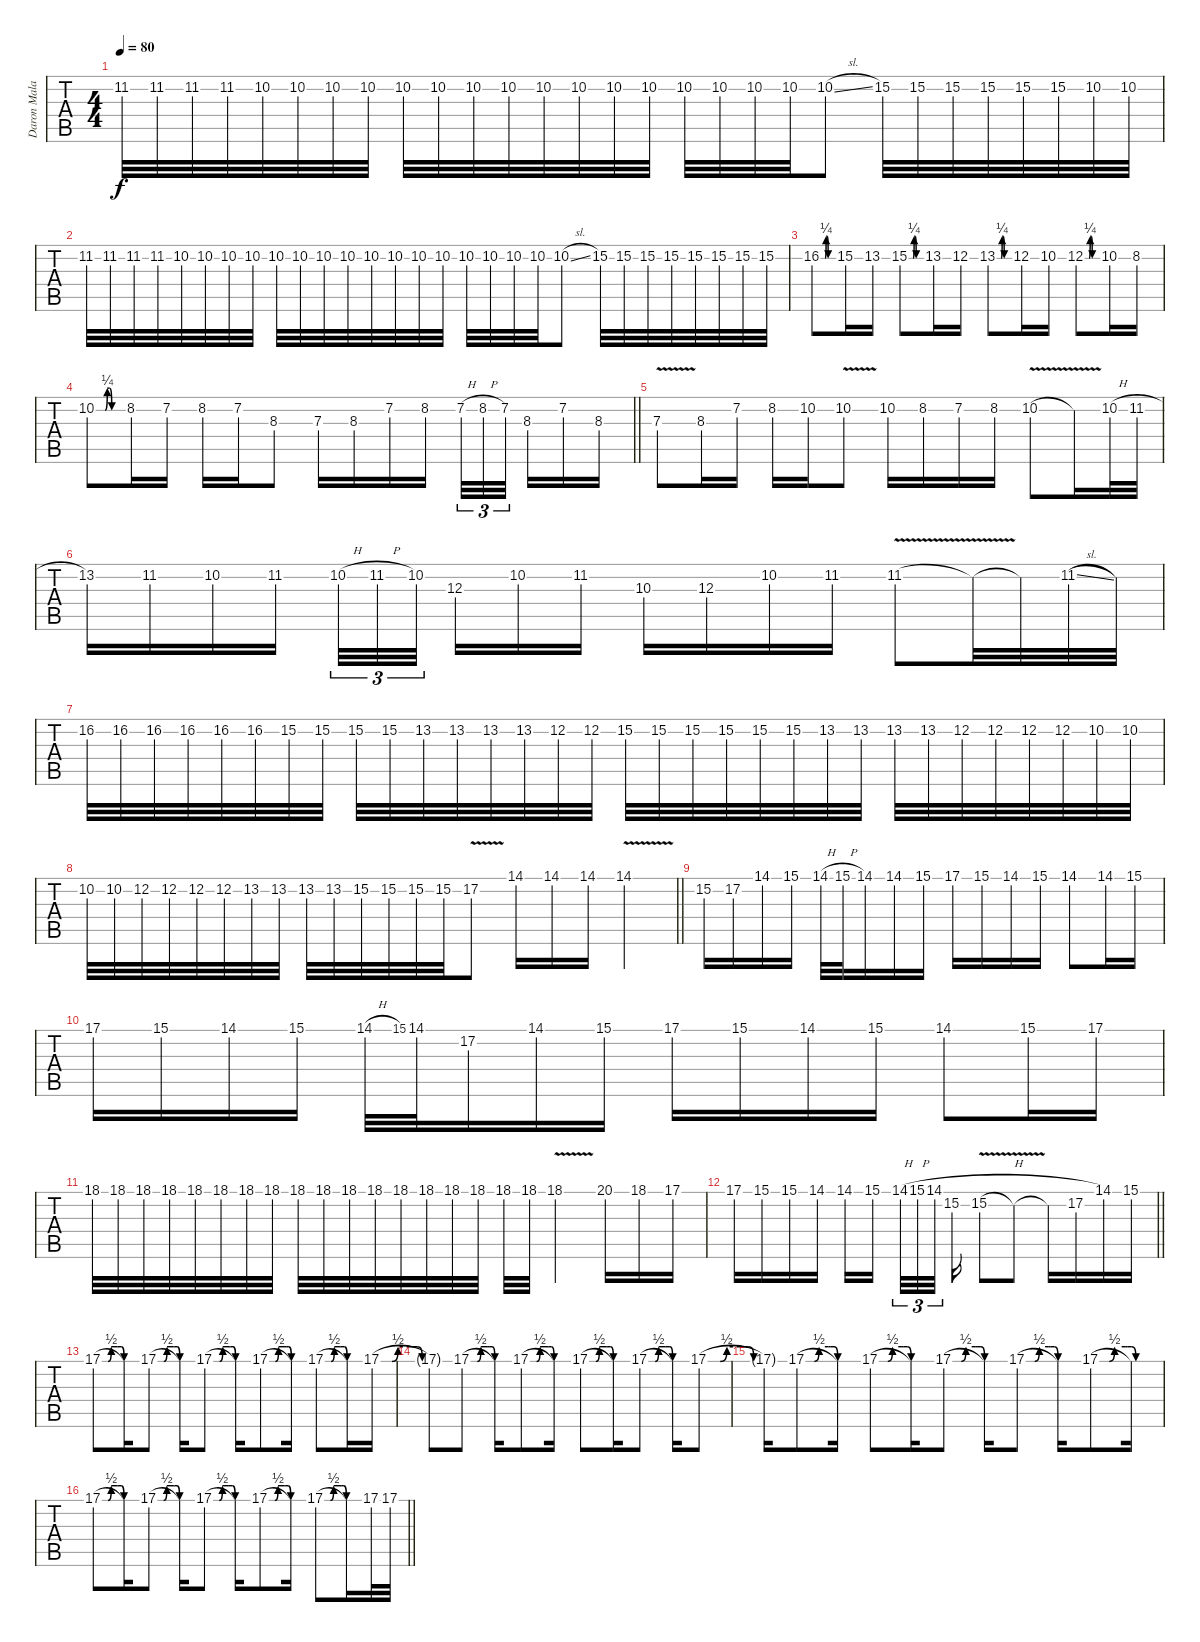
\track ("Daron Malakian (Lead guitar)" "Daron Mala") {instrument distortionguitar}
\staff {tabs}
\tuning (E4 B3 G3 D3 A2 D2) {hide}
\ts (4 4)
\tempo 80
\clef g2
\ks c
11.2.32{dy f} 11.2.32 11.2.32 11.2.32 10.2.32 10.2.32 10.2.32 10.2.32 10.2.32 10.2.32 10.2.32 10.2.32 10.2.32 10.2.32 10.2.32 10.2.32 10.2.32 10.2.32 10.2.32 10.2.32 10.2{sl}.8 15.2.32 15.2.32 15.2.32 15.2.32 15.2.32 15.2.32 10.2.32 10.2.32 |
11.2.32 11.2.32 11.2.32 11.2.32 10.2.32 10.2.32 10.2.32 10.2.32 10.2.32 10.2.32 10.2.32 10.2.32 10.2.32 10.2.32 10.2.32 10.2.32 10.2.32 10.2.32 10.2.32 10.2.32 10.2{sl}.8 15.2.32 15.2.32 15.2.32 15.2.32 15.2.32 15.2.32 15.2.32 15.2.32 |
16.2{be (custom 0 0 5 0 10 0 20 0 25 1 30 1 35 0 60 0)}.8 15.2.16 13.2.16 15.2{be (custom 0 0 5 0 15 0 20 0 25 1 30 1 35 0 40 0 60 0)}.8 13.2.16 12.2.16 13.2{be (custom 0 0 5 0 15 0 20 0 25 1 30 1 35 0 40 0 60 0)}.8 12.2.16 10.2.16 12.2{be (custom 0 0 5 0 15 0 20 0 25 1 30 1 35 0 40 0 60 0)}.8 10.2.16 8.2.16 |
\barLineRight lightlight
10.2{be (custom 0 0 5 0 15 0 20 0 25 1 30 1 35 0 40 0 60 0)}.8 8.2.16 7.2.16 8.2.16 7.2.16 8.3.8 7.3.16 8.3.16 7.2.16 8.2.16 7.2{h}.32{tu (3 2)} 8.2{h}.32{tu (3 2)} 7.2.32{tu (3 2) beam splitsecondary} 8.3.16 7.2.16 8.3.16 |
7.3{v}.8 8.3.16 7.2.16 8.2.16 10.2.16 10.2{v}.8 10.2.16 8.2.16 7.2.16 8.2.16 10.2{v}.8 10.2{t}.16 10.2{h}.32 11.2{h}.32 |
13.2.16 11.2.16 10.2.16 11.2.16 10.2{h}.32{tu (3 2)} 11.2{h}.32{tu (3 2)} 10.2.32{tu (3 2) beam splitsecondary} 12.3.16 10.2.16 11.2.16 10.3.16 12.3.16 10.2.16 11.2.16 11.2{v}.8 11.2{t}.32 11.2{t}.32 11.2{sl}.32 11.2{t}.32 |
16.2.32 16.2.32 16.2.32 16.2.32 16.2.32 16.2.32 15.2.32 15.2.32 15.2.32 15.2.32 13.2.32 13.2.32 13.2.32 13.2.32 12.2.32 12.2.32 15.2.32 15.2.32 15.2.32 15.2.32 15.2.32 15.2.32 13.2.32 13.2.32 13.2.32 13.2.32 12.2.32 12.2.32 12.2.32 12.2.32 10.2.32 10.2.32 |
\barLineRight lightlight
10.2.32 10.2.32 12.2.32 12.2.32 12.2.32 12.2.32 13.2.32 13.2.32 13.2.32 13.2.32 15.2.32 15.2.32 15.2.32 15.2.32 17.2{v}.8 14.1.16 14.1.16 14.1.16 14.1{v}.4 |
15.2.16 17.2.16 14.1.16 15.1.16 14.1{h}.32 15.1{h}.32 14.1.16 14.1.16 15.1.16 17.1.16 15.1.16 14.1.16 15.1.16 14.1.8 14.1.16 15.1.16 |
17.1.16 15.1.16 14.1.16 15.1.16 14.1{h}.32 15.1.8{gr} 14.1.32 17.2.16 14.1.16 15.1.16 17.1.16 15.1.16 14.1.16 15.1.16 14.1.8 15.1.16 17.1.16 |
18.1.32 18.1.32 18.1.32 18.1.32 18.1.32 18.1.32 18.1.32 18.1.32 18.1.32 18.1.32 18.1.32 18.1.32 18.1.32 18.1.32 18.1.32 18.1.32 18.1.32 18.1.32 18.1{v}.4 20.1.16 18.1.16 17.1.16 |
\barLineRight lightlight
17.1.16 15.1.16 15.1.16 14.1.16 14.1.16 15.1.16{beam splitsecondary} 14.1{h}.32{tu (3 2)} 15.1{h}.32{tu (3 2)} 14.1{h}.32{tu (3 2) beam splitsecondary} 15.2.16 15.2{v}.8 15.2{t}.8 15.2{t}.16 17.2.16 14.1.16 15.1.16 |
17.1{be (custom 0 0 5 0 9 0 14 2 24 2 26 2 30 2 34 0 40 0 48 0 60 0)}.8{balance 0} 17.1{t}.16 17.1{be (custom 0 0 5 0 9 0 14 2 24 2 26 2 30 2 34 0 40 0 48 0 60 0)}.8 17.1{t}.16 17.1{be (custom 0 0 5 0 9 0 14 2 24 2 26 2 30 2 34 0 40 0 48 0 60 0)}.8 17.1{t}.16 17.1{be (custom 0 0 5 0 9 0 14 2 24 2 26 2 30 2 34 0 40 0 48 0 60 0)}.8 17.1{t}.16 17.1{be (custom 0 0 5 0 9 0 14 2 24 2 26 2 30 2 34 0 40 0 48 0 60 0)}.8 17.1{t}.16 17.1{be (custom 0 0 5 0 9 0 14 2 24 2 26 2 30 2 34 0 40 0 48 0 60 0)}.16 |
17.1{t}.8 17.1{be (custom 0 0 5 0 9 0 14 2 24 2 26 2 30 2 34 0 40 0 48 0 60 0)}.8 17.1{t}.16 17.1{be (custom 0 0 5 0 9 0 14 2 24 2 26 2 30 2 34 0 40 0 48 0 60 0)}.8{balance 16} 17.1{t}.16 17.1{be (custom 0 0 5 0 9 0 14 2 24 2 26 2 30 2 34 0 40 0 48 0 60 0)}.8 17.1{t}.16 17.1{be (custom 0 0 5 0 9 0 14 2 24 2 26 2 30 2 34 0 40 0 48 0 60 0)}.8 17.1{t}.16 17.1{be (custom 0 0 5 0 9 0 14 2 24 2 26 2 30 2 34 0 40 0 48 0 60 0)}.8 |
17.1{t}.16 17.1{be (custom 0 0 5 0 9 0 14 2 24 2 26 2 30 2 34 0 40 0 48 0 60 0)}.8 17.1{t}.16{balance 0} 17.1{be (custom 0 0 5 0 9 0 14 2 24 2 26 2 30 2 34 0 40 0 48 0 60 0)}.8 17.1{t}.16 17.1{be (custom 0 0 5 0 9 0 14 2 24 2 26 2 30 2 34 0 40 0 48 0 60 0)}.8 17.1{t}.16 17.1{be (custom 0 0 5 0 9 0 14 2 24 2 26 2 30 2 34 0 40 0 48 0 60 0)}.8 17.1{t}.16 17.1{be (custom 0 0 5 0 9 0 14 2 24 2 26 2 30 2 34 0 40 0 48 0 60 0)}.8 17.1{t}.16 |
\barLineRight lightlight
17.1{be (custom 0 0 5 0 9 0 14 2 24 2 26 2 30 2 34 0 40 0 48 0 60 0)}.8 17.1{t}.16 17.1{be (custom 0 0 5 0 9 0 14 2 24 2 26 2 30 2 34 0 40 0 48 0 60 0)}.8{balance 16} 17.1{t}.16 17.1{be (custom 0 0 5 0 9 0 14 2 24 2 26 2 30 2 34 0 40 0 48 0 60 0)}.8 17.1{t}.16 17.1{be (custom 0 0 5 0 9 0 14 2 24 2 26 2 30 2 34 0 40 0 48 0 60 0)}.8 17.1{t}.16 17.1{be (custom 0 0 5 0 9 0 14 2 24 2 26 2 30 2 34 0 40 0 48 0 60 0)}.8{balance 0} 17.1{t}.16 17.1.32 17.1.32
